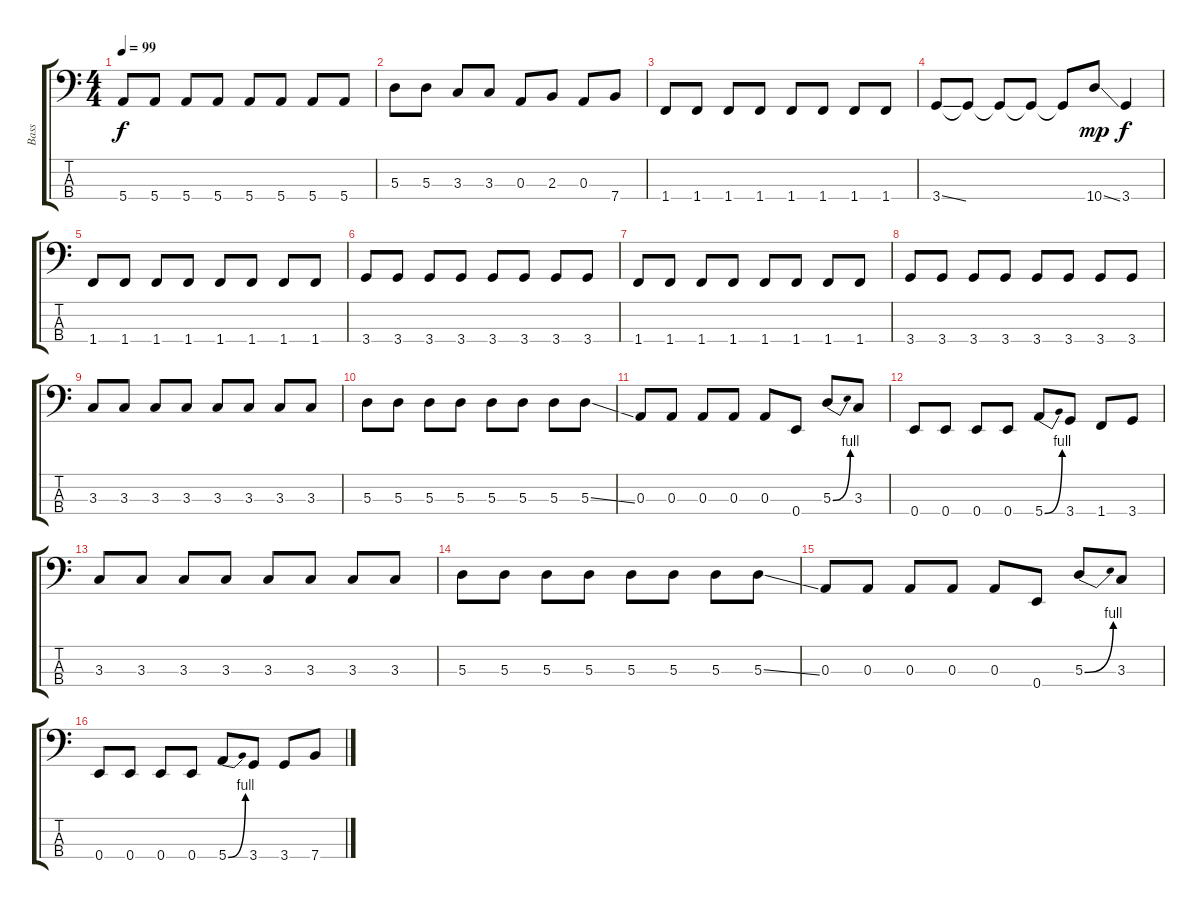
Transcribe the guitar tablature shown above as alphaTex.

\track ("Bass" "Bass") {instrument electricbassfinger}
\staff {score tabs}
\tuning (G2 D2 A1 E1) {hide}
\ts (4 4)
\tempo 99
\clef f4
\ks c
5.4.8{dy f} 5.4.8 5.4.8 5.4.8 5.4.8 5.4.8 5.4.8 5.4.8 |
5.3.8 5.3.8 3.3.8 3.3.8 0.3.8 2.3.8 0.3.8 7.4.8 |
1.4.8 1.4.8 1.4.8 1.4.8 1.4.8 1.4.8 1.4.8 1.4.8 |
3.4{ss}.8 3.4{t}.8 3.4{t}.8 3.4{t}.8 3.4{t}.8 10.4{ss}.8{dy mp} 3.4.4{dy f} |
1.4.8 1.4.8 1.4.8 1.4.8 1.4.8 1.4.8 1.4.8 1.4.8 |
3.4.8 3.4.8 3.4.8 3.4.8 3.4.8 3.4.8 3.4.8 3.4.8 |
1.4.8 1.4.8 1.4.8 1.4.8 1.4.8 1.4.8 1.4.8 1.4.8 |
3.4.8 3.4.8 3.4.8 3.4.8 3.4.8 3.4.8 3.4.8 3.4.8 |
3.3.8 3.3.8 3.3.8 3.3.8 3.3.8 3.3.8 3.3.8 3.3.8 |
5.3.8 5.3.8 5.3.8 5.3.8 5.3.8 5.3.8 5.3.8 5.3{ss}.8 |
0.3.8 0.3.8 0.3.8 0.3.8 0.3.8 0.4.8 5.3{be (bend 0 0 60 4)}.8 3.3.8 |
0.4.8 0.4.8 0.4.8 0.4.8 5.4{be (bend 0 0 60 4)}.8 3.4.8 1.4.8 3.4.8 |
3.3.8 3.3.8 3.3.8 3.3.8 3.3.8 3.3.8 3.3.8 3.3.8 |
5.3.8 5.3.8 5.3.8 5.3.8 5.3.8 5.3.8 5.3.8 5.3{ss}.8 |
0.3.8 0.3.8 0.3.8 0.3.8 0.3.8 0.4.8 5.3{be (bend 0 0 60 4)}.8 3.3.8 |
0.4.8 0.4.8 0.4.8 0.4.8 5.4{be (bend 0 0 60 4)}.8 3.4.8 3.4.8 7.4.8
